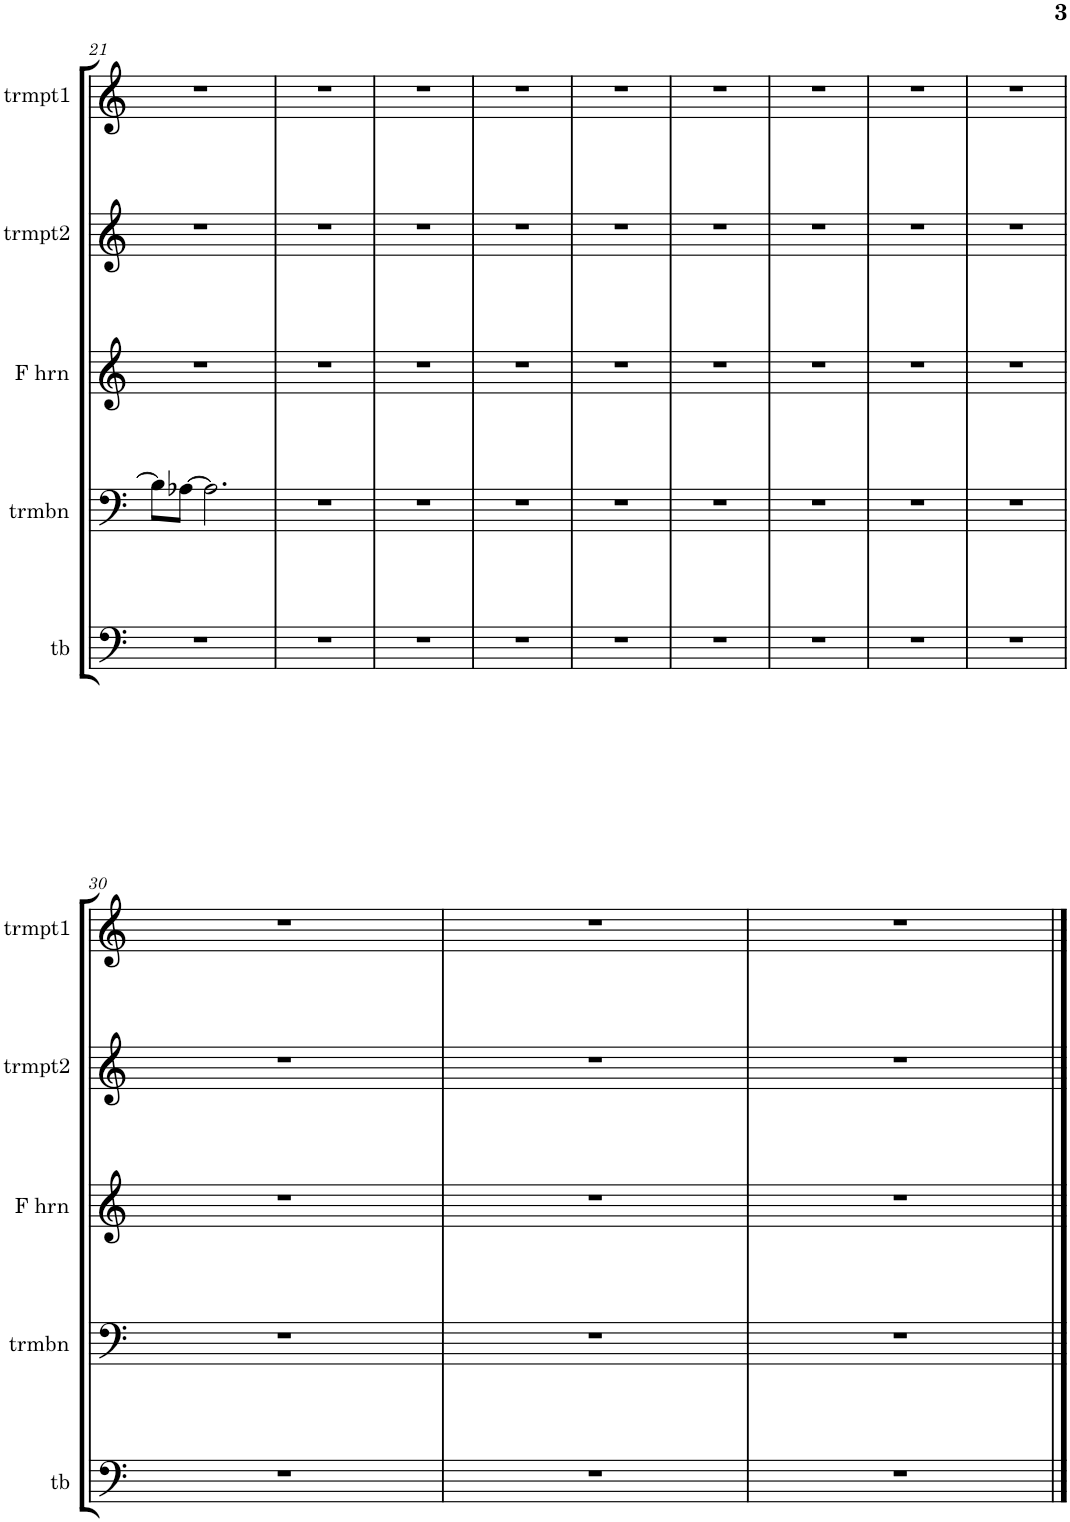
**kern	**kern	**kern	**kern	**kern
*part5	*part4	*part3	*part2	*part1
*staff5	*staff4	*staff3	*staff2	*staff1
*I"Tuba	*I"Trombone	*I"Horn in F	*I"Bb Trumpet 2	*I"Bb Trumpet 1
*I'tb	*I'trmbn	*	*I'trmpt2	*I'trmpt1
!!LO:PB:g=z
*clefF4	*clefF4	*clefG2	*clefG2	*clefG2
*	*	*ITrd4c7	*ITrd1c2	*ITrd1c2
*k[]	*k[]	*k[]	*k[]	*k[]
*M4/4	*M4/4	*M4/4	*M4/4	*M4/4
*met(c)	*met(c)	*met(c)	*met(c)	*met(c)
=21	=21	=21	=21	=21
1r	8B-\L]	1r	1r	1r
.	[8A-X\J	.	.	.
.	2.A-\]	.	.	.
=22	=22	=22	=22	=22
1r	1r	1r	1r	1r
=23	=23	=23	=23	=23
1r	1r	1r	1r	1r
=24	=24	=24	=24	=24
1r	1r	1r	1r	1r
=25	=25	=25	=25	=25
1r	1r	1r	1r	1r
=26	=26	=26	=26	=26
1r	1r	1r	1r	1r
=27	=27	=27	=27	=27
1r	1r	1r	1r	1r
=28	=28	=28	=28	=28
1r	1r	1r	1r	1r
=29	=29	=29	=29	=29
1r	1r	1r	1r	1r
!!LO:LB:g=z
=30	=30	=30	=30	=30
1r	1r	1r	1r	1r
=31	=31	=31	=31	=31
1r	1r	1r	1r	1r
=32	=32	=32	=32	=32
1r	1r	1r	1r	1r
==	==	==	==	==
*-	*-	*-	*-	*-
